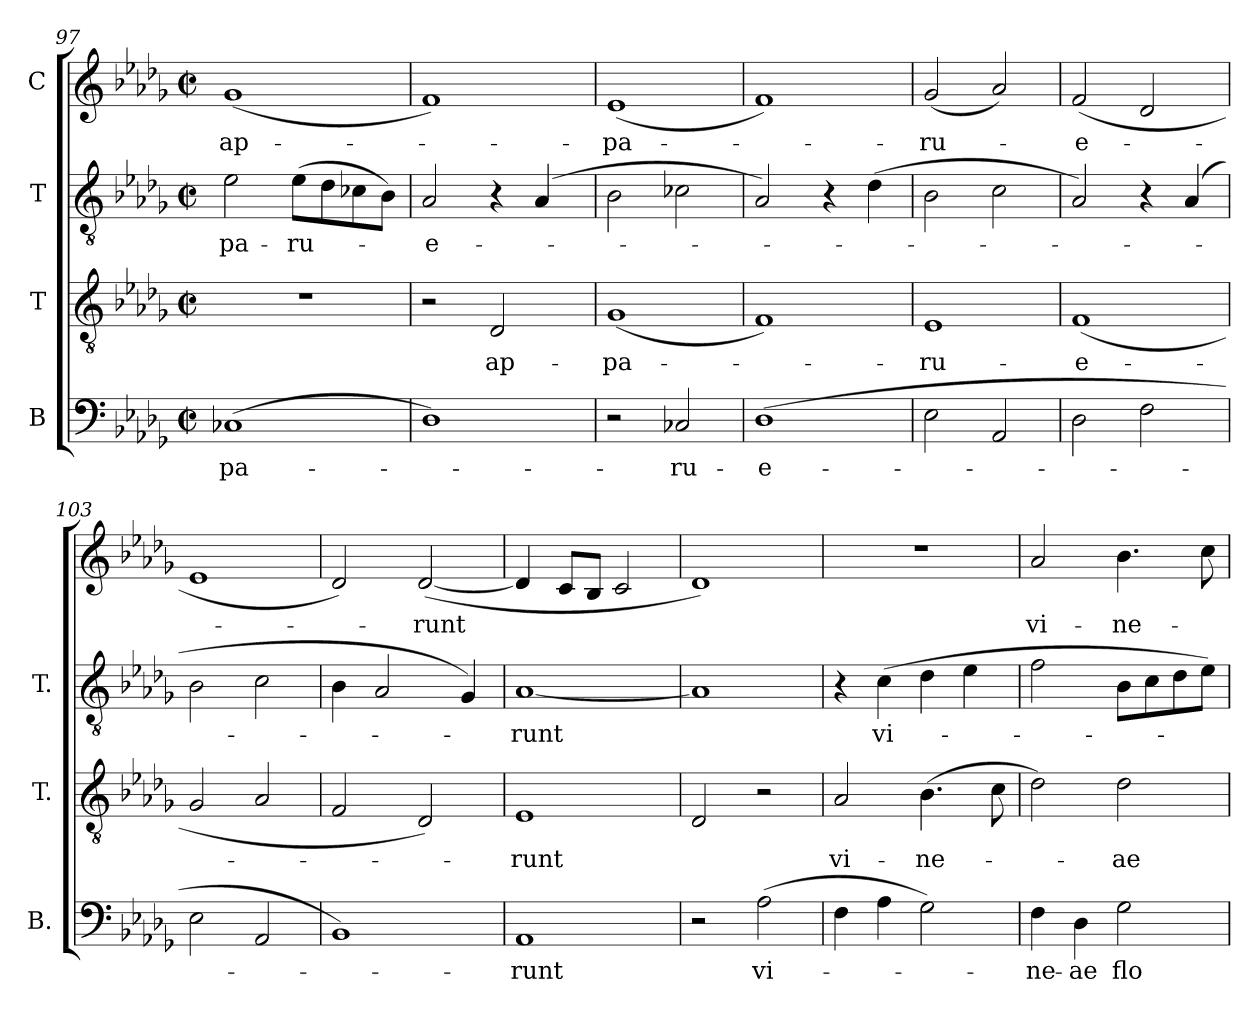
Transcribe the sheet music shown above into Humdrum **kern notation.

**kern	**text	**kern	**text	**kern	**text	**kern	**text
*part4	*part4	*part3	*part3	*part2	*part2	*part1	*part1
*staff4	*staff4	*staff3	*staff3	*staff2	*staff2	*staff1	*staff1
*I"B	*	*I"T	*	*I"T	*	*I"C	*
*I'B.	*	*I'T.	*	*I'T.	*	*	*
*clefF4	*	*clefGv2	*	*clefGv2	*	*clefG2	*
*	*	*ITrd7c12	*	*ITrd7c12	*	*	*
*k[b-e-a-d-g-]	*	*k[b-e-a-d-g-]	*	*k[b-e-a-d-g-]	*	*k[b-e-a-d-g-]	*
*b-:	*	*b-:	*	*b-:	*	*b-:	*
*M2/2	*	*M2/2	*	*M2/2	*	*M2/2	*
*met(c|)	*	*met(c|)	*	*met(c|)	*	*met(c|)	*
=97	=97	=97	=97	=97	=97	=97	=97
!	!LO:LY:b:color=#000000	!	!	!	!	!	!
!	!	!	!	!	!LO:LY:b:color=#000000	!	!
!	!	!	!	!	!	!	!LO:LY:b:color=#000000
(1C-Xi	-pa-	1r	.	2E-i\	-pa-	(1g-i	ap-
!	!	!	!	!	!LO:LY:b:color=#000000	!	!
.	.	.	.	(8E-i\L	-ru-	.	.
.	.	.	.	8D-i\	.	.	.
.	.	.	.	8C-Xi\	.	.	.
.	.	.	.	8BB-i\J)	.	.	.
=98	=98	=98	=98	=98	=98	=98	=98
!	!	!	!	!	!LO:LY:b:color=#000000	!	!
1D-i)	.	2r	.	2AA-i/	-e-	1fi)	.
!	!	!	!LO:LY:b:color=#000000	!	!	!	!
.	.	2DD-i/	ap-	4r	.	.	.
.	.	.	.	(4AA-i/	.	.	.
=99	=99	=99	=99	=99	=99	=99	=99
!	!	!	!LO:LY:b:color=#000000	!	!	!	!
!	!	!	!	!	!	!	!LO:LY:b:color=#000000
2r	.	(1GG-i	-pa-	2BB-i\	.	(1e-i	-pa-
!	!LO:LY:b:color=#000000	!	!	!	!	!	!
2C-Xi/	-ru-	.	.	2C-Xi\	.	.	.
!!LO:LB:g=z
=100	=100	=100	=100	=100	=100	=100	=100
!	!LO:LY:b:color=#000000	!	!	!	!	!	!
(1D-i	-e-	1FFi)	.	2AA-i/)	.	1fi)	.
.	.	.	.	4r	.	.	.
.	.	.	.	(4D-i\	.	.	.
=101	=101	=101	=101	=101	=101	=101	=101
!	!	!	!LO:LY:b:color=#000000	!	!	!	!
!	!	!	!	!	!	!	!LO:LY:b:color=#000000
2E-i\	.	1EE-i	-ru-	2BB-i\	.	(2g-i/	-ru-
2AA-i/	.	.	.	2Ci\	.	2a-i/)	.
=102	=102	=102	=102	=102	=102	=102	=102
!	!	!	!LO:LY:b:color=#000000	!	!	!	!
!	!	!	!	!	!	!	!LO:LY:b:color=#000000
2D-i\	.	(1FFi	-e-	2AA-i/)	.	(2fi/	-e-
2Fi\	.	.	.	4r	.	2d-i/	.
.	.	.	.	(4AA-i/	.	.	.
=103	=103	=103	=103	=103	=103	=103	=103
2E-i\	.	2GG-i/	.	2BB-i\	.	1e-i	.
2AA-i/	.	2AA-i/	.	2Ci\	.	.	.
=104	=104	=104	=104	=104	=104	=104	=104
1BB-i)	.	2FFi/	.	4BB-i\	.	2d-i/)	.
.	.	.	.	2AA-i/	.	.	.
!	!	!	!	!	!	!	!LO:LY:b:color=#000000
.	.	2DD-i/)	.	.	.	([2d-i/	-runt
.	.	.	.	4GG-i/)	.	.	.
=105	=105	=105	=105	=105	=105	=105	=105
!	!LO:LY:b:color=#000000	!	!	!	!	!	!
!	!	!	!LO:LY:b:color=#000000	!	!	!	!
!	!	!	!	!	!LO:LY:b:color=#000000	!	!
1AA-i	-runt	1EE-i	-runt	[1AA-i	-runt	4d-i/]	.
.	.	.	.	.	.	8ci/L	.
.	.	.	.	.	.	8B-i/J	.
.	.	.	.	.	.	2ci/	.
=106	=106	=106	=106	=106	=106	=106	=106
2r	.	2DD-i/	.	1AA-i]	.	1d-i)	.
!	!LO:LY:b:color=#000000	!	!	!	!	!	!
(2A-i\	vi-	2r	.	.	.	.	.
!!LO:PB:g=z
=107	=107	=107	=107	=107	=107	=107	=107
!	!	!	!LO:LY:b:color=#000000	!	!	!	!
4Fi\	.	2AA-i/	vi-	4r	.	1r	.
!	!	!	!	!	!LO:LY:b:color=#000000	!	!
4A-i\	.	.	.	(4Ci\	vi-	.	.
!	!	!	!LO:LY:b:color=#000000	!	!	!	!
2G-i\)	.	(4.BB-i\	-ne-	4D-i\	.	.	.
.	.	.	.	4E-i\	.	.	.
.	.	8Ci\	.	.	.	.	.
=108	=108	=108	=108	=108	=108	=108	=108
!	!LO:LY:b:color=#000000	!	!	!	!	!	!
!	!	!	!	!	!	!	!LO:LY:b:color=#000000
4Fi\	-ne-	2D-i\)	.	2Fi\	.	2a-i/	vi-
!	!LO:LY:b:color=#000000	!	!	!	!	!	!
4D-i\	-ae	.	.	.	.	.	.
!	!LO:LY:b:color=#000000	!	!	!	!	!	!
!	!	!	!LO:LY:b:color=#000000	!	!	!	!
!	!	!	!	!	!	!	!LO:LY:b:color=#000000
2G-i\	flo-	2D-i\	-ae	8BB-i\L	.	4.b-i\	-ne-
.	.	.	.	8Ci\	.	.	.
.	.	.	.	8D-i\	.	.	.
.	.	.	.	8E-i\J)	.	8cci\	.
=	=	=	=	=	=	=	=
*-	*-	*-	*-	*-	*-	*-	*-
